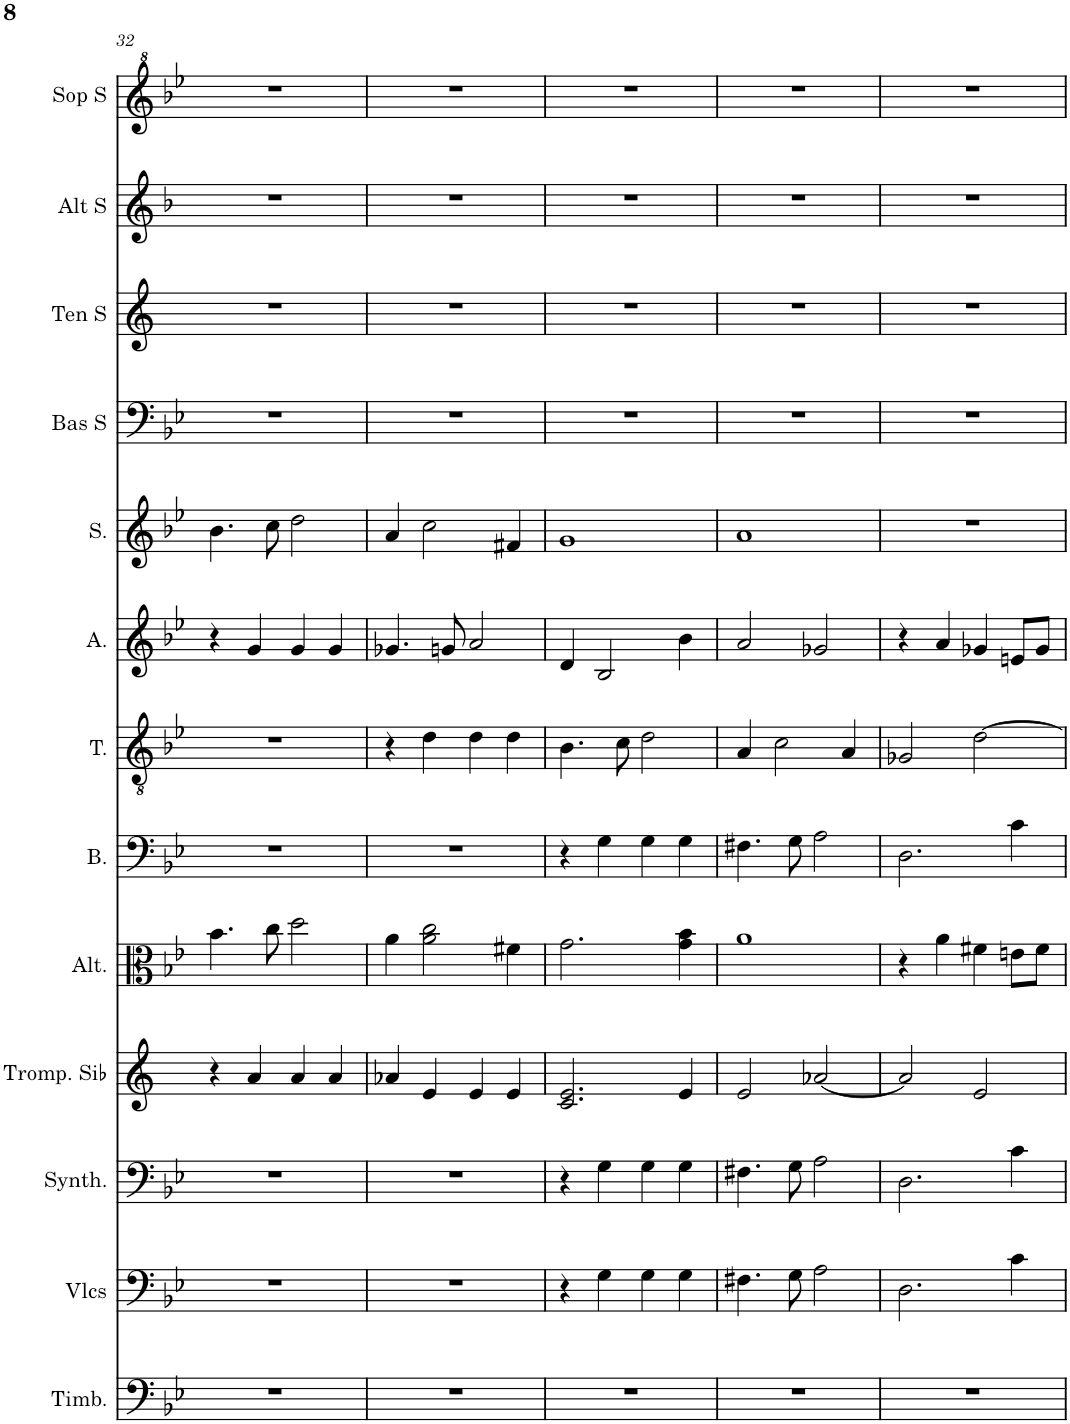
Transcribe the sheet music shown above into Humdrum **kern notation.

**kern	**kern	**kern	**kern	**kern	**kern	**kern	**kern	**kern	**kern	**kern	**kern	**kern
*part13	*part12	*part11	*part10	*part9	*part8	*part7	*part6	*part5	*part4	*part3	*part2	*part1
*staff13	*staff12	*staff11	*staff10	*staff9	*staff8	*staff7	*staff6	*staff5	*staff4	*staff3	*staff2	*staff1
*I"Timbales, Staff-1	*I"Violoncelles, D'Bass/Strings, etc	*I"Synthétiseur d'instruments à cordes, Synth strings, etc	*I"Trompette en Sib, Synth strings 2	*I"Altos, 1st violins	*I"Basse	*I"Ténor	*I"Alto	*I"Soprano	*I"Basse Solo	*I"Tenor Solo	*I"Alto Solo	*I"Soprano Solo
*I'Timb.	*I'Vlcs	*I'Synth.	*I'Tromp. Sib	*I'Alt.	*I'B.	*I'T.	*I'A.	*I'S.	*I'Bas S	*I'Ten S	*I'Alt S	*I'Sop S
!!LO:PB:g=z
*clefF4	*clefF4	*clefF4	*clefG2	*clefC3	*clefF4	*clefGv2	*clefG2	*clefG2	*clefF4	*clefG2	*clefG2	*clefG^2
*	*	*	*Trd1c2	*	*	*	*	*	*	*Trd8c14	*Trd4c7	*
*k[b-e-]	*k[b-e-]	*k[b-e-]	*k[]	*k[b-e-]	*k[b-e-]	*k[b-e-]	*k[b-e-]	*k[b-e-]	*k[b-e-]	*k[]	*k[b-]	*k[b-e-]
*M2/2	*M2/2	*M2/2	*M2/2	*M2/2	*M2/2	*M2/2	*M2/2	*M2/2	*M2/2	*M2/2	*M2/2	*M2/2
*met(c|)	*met(c|)	*met(c|)	*met(c|)	*met(c|)	*met(c|)	*met(c|)	*met(c|)	*met(c|)	*met(c|)	*met(c|)	*met(c|)	*met(c|)
=32	=32	=32	=32	=32	=32	=32	=32	=32	=32	=32	=32	=32
1r	1r	1r	4r	4.b-\	1r	1r	4r	4.b-\	1r	1r	1r	1r
.	.	.	4a/	.	.	.	4g/	.	.	.	.	.
.	.	.	.	8cc\	.	.	.	8cc\	.	.	.	.
.	.	.	4a/	2dd\	.	.	4g/	2dd\	.	.	.	.
.	.	.	4a/	.	.	.	4g/	.	.	.	.	.
=33	=33	=33	=33	=33	=33	=33	=33	=33	=33	=33	=33	=33
1r	1r	1r	4a-X/	4a\	1r	4r	4.g-X/	4a/	1r	1r	1r	1r
.	.	.	4e/	2a\ 2cc\	.	4d\	.	2cc\	.	.	.	.
.	.	.	.	.	.	.	8gn/	.	.	.	.	.
.	.	.	4e/	.	.	4d\	2a/	.	.	.	.	.
.	.	.	4e/	4f#X\	.	4d\	.	4f#X/	.	.	.	.
=34	=34	=34	=34	=34	=34	=34	=34	=34	=34	=34	=34	=34
1r	4r	4r	2.c/ 2.e/	2.g\	4r	4.B-\	4d/	1g	1r	1r	1r	1r
.	4G\	4G\	.	.	4G\	.	2B-/	.	.	.	.	.
.	.	.	.	.	.	8c\	.	.	.	.	.	.
.	4G\	4G\	.	.	4G\	2d\	.	.	.	.	.	.
.	4G\	4G\	4e/	4g\ 4b-\	4G\	.	4b-\	.	.	.	.	.
=35	=35	=35	=35	=35	=35	=35	=35	=35	=35	=35	=35	=35
1r	4.F#X\	4.F#X\	2e/	1a	4.F#X\	4A/	2a/	1a	1r	1r	1r	1r
.	.	.	.	.	.	2c\	.	.	.	.	.	.
.	8G\	8G\	.	.	8G\	.	.	.	.	.	.	.
.	2A\	2A\	[2a-X/	.	2A\	.	2g-X/	.	.	.	.	.
.	.	.	.	.	.	4A/	.	.	.	.	.	.
=36	=36	=36	=36	=36	=36	=36	=36	=36	=36	=36	=36	=36
1r	2.D\	2.D\	2a-/]	4r	2.D\	2G-X/	4r	1r	1r	1r	1r	1r
.	.	.	.	4a\	.	.	4a/	.	.	.	.	.
.	.	.	2e/	4f#X\	.	[2d\	4g-X/	.	.	.	.	.
.	4c\	4c\	.	8en\L	4c\	.	8en/L	.	.	.	.	.
.	.	.	.	8f#\J	.	.	8g-/J	.	.	.	.	.
=	=	=	=	=	=	=	=	=	=	=	=	=
*-	*-	*-	*-	*-	*-	*-	*-	*-	*-	*-	*-	*-
